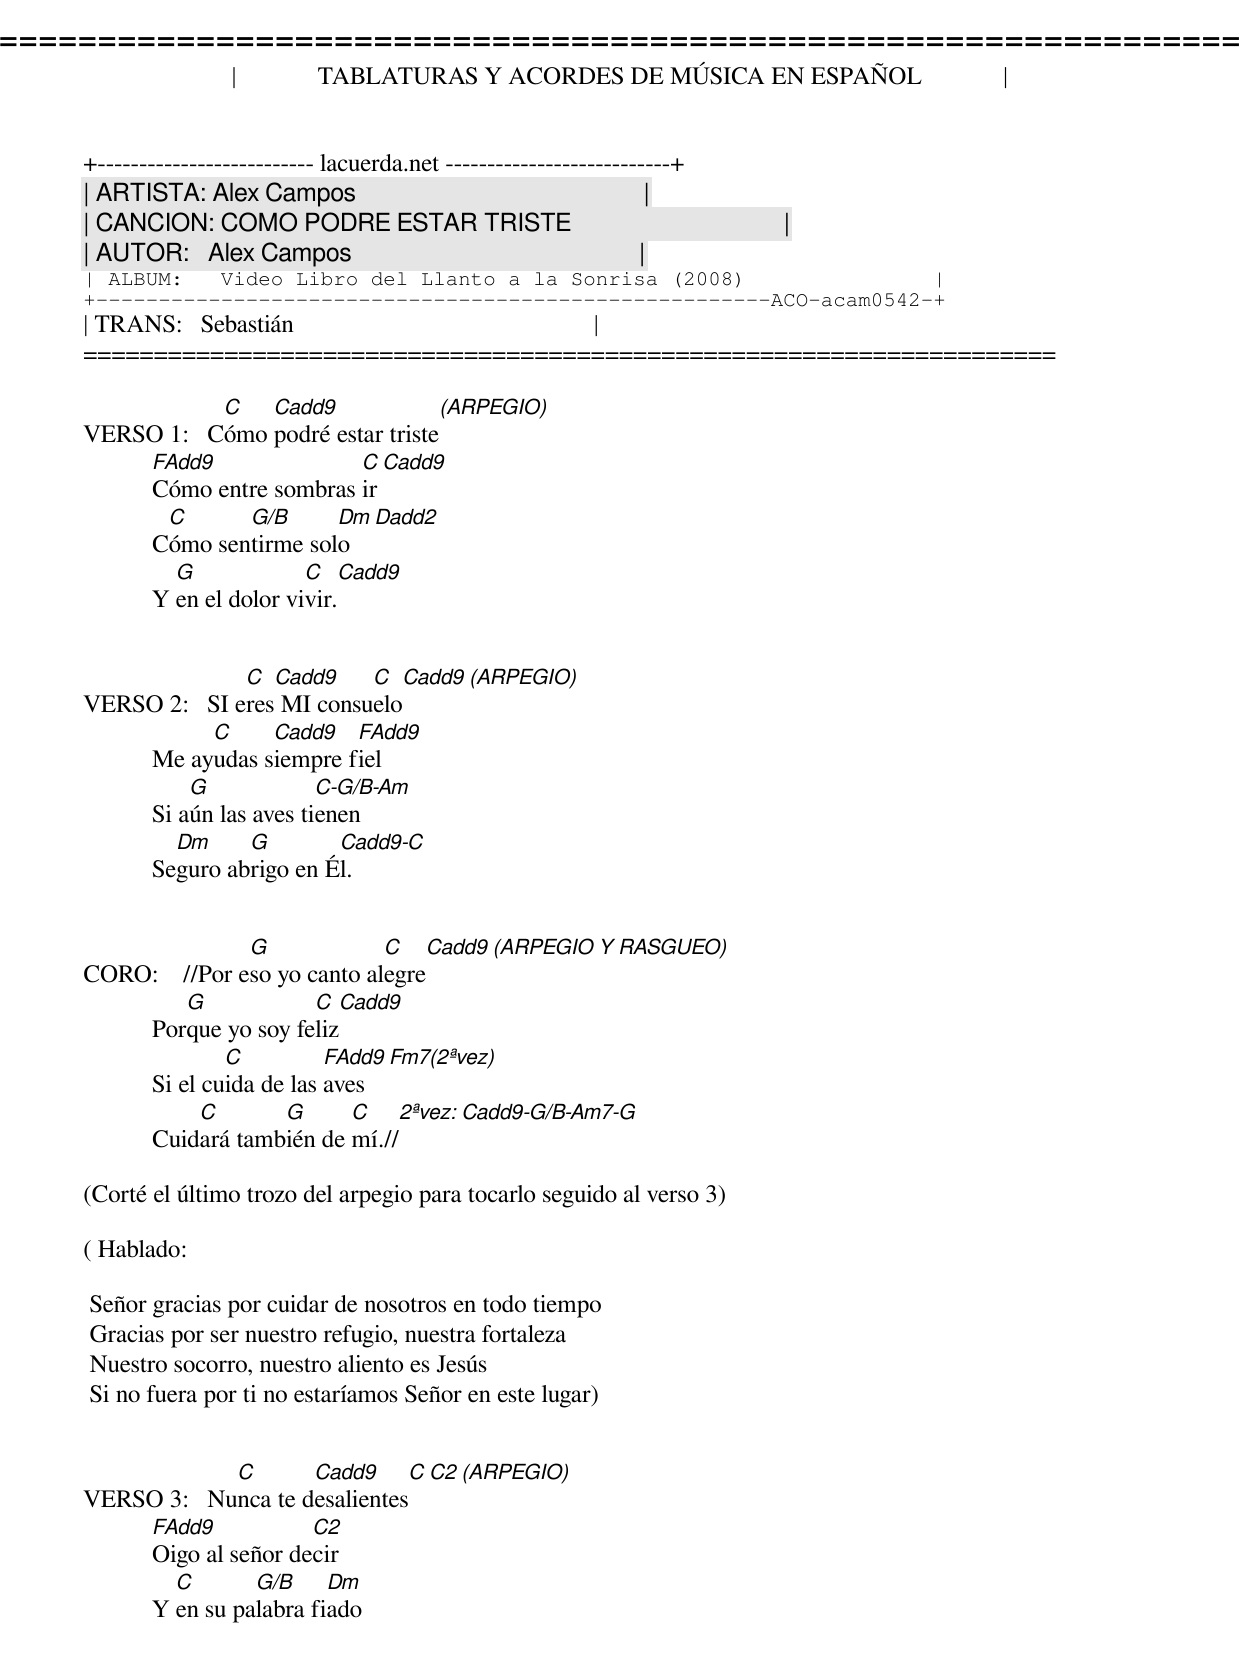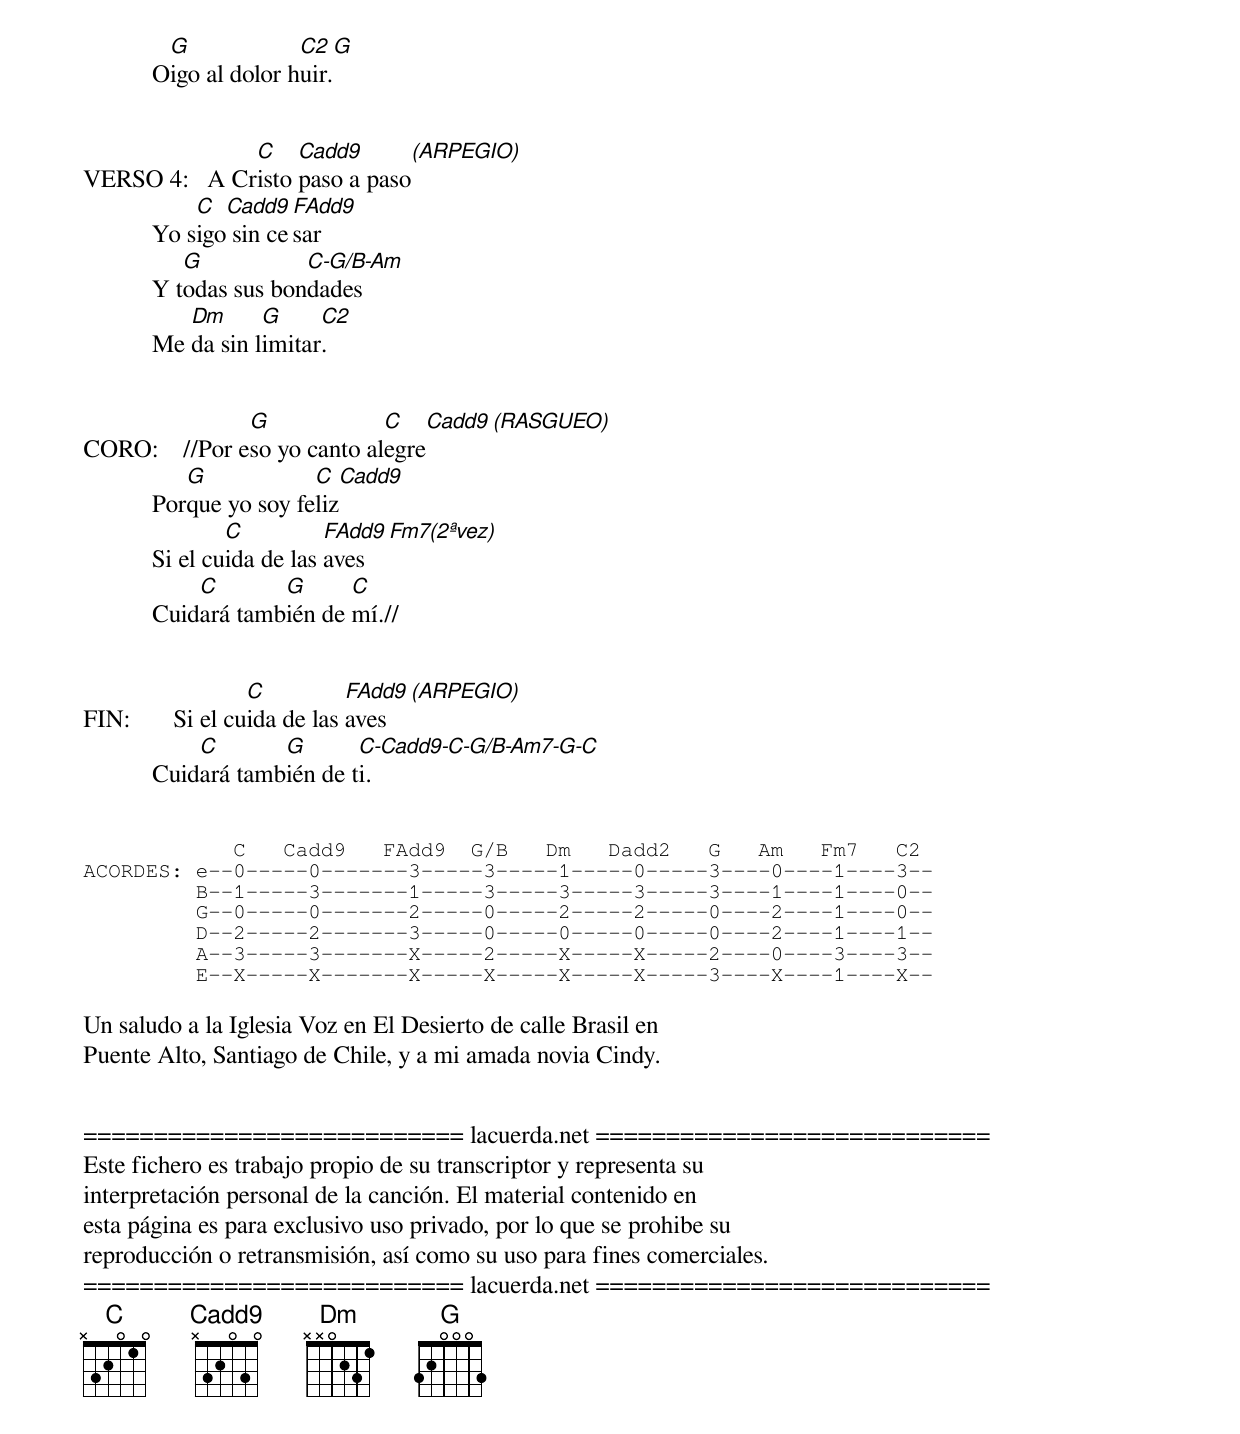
=====================================================================
|             TABLATURAS Y ACORDES DE MÚSICA EN ESPAÑOL             |
+-------------------------- lacuerda.net ---------------------------+
| ARTISTA: Alex Campos                                              |
| CANCION: COMO PODRE ESTAR TRISTE                                  |
| AUTOR:   Alex Campos                                              |
| ALBUM:   Video Libro del Llanto a la Sonrisa (2008)               |
+------------------------------------------------------ACO-acam0542-+
| TRANS:   Sebastián                                                |
=====================================================================

            C   Cadd9                       (ARPEGIO)
VERSO 1:   Cómo podré estar triste
           FAdd9              C   Cadd9
           Cómo entre sombras ir
            C      G/B      Dm   Dadd2
           Cómo sentirme solo
             G             C    Cadd9
           Y en el dolor vivir.


               C  Cadd9    C   Cadd9         (ARPEGIO)
VERSO 2:   SI eres MI consuelo
                C     Cadd9   FAdd9
           Me ayudas siempre fiel
               G             C-G/B-Am
           Si aún las aves tienen
             Dm     G        Cadd9-C
           Seguro abrigo en Él.


                G             C     Cadd9    (ARPEGIO Y RASGUEO)
CORO:    //Por eso yo canto alegre
              G            C   Cadd9
           Porque yo soy feliz
                   C          FAdd9    Fm7(2ªvez)
           Si el cuida de las aves
               C       G      C     2ªvez: Cadd9-G/B-Am7-G
           Cuidará también de mí.//

(Corté el último trozo del arpegio para tocarlo seguido al verso 3)

( Hablado:

 Señor gracias por cuidar de nosotros en todo tiempo
 Gracias por ser nuestro refugio, nuestra fortaleza
 Nuestro socorro, nuestro aliento es Jesús
 Si no fuera por ti no estaríamos Señor en este lugar)


             C       Cadd9       C   C2       (ARPEGIO)
VERSO 3:   Nunca te desalientes
           FAdd9           C2
           Oigo al señor decir
             C       G/B     Dm
           Y en su palabra fiado
            G             C2   G
           Oigo al dolor huir.


               C    Cadd9                      (ARPEGIO)
VERSO 4:   A Cristo paso a paso
               C  Cadd9  FAdd9
           Yo sigo sin cesar
              G           C-G/B-Am
           Y todas sus bondades
              Dm      G     C2
           Me da sin limitar.


                G             C     Cadd9      (RASGUEO)
CORO:    //Por eso yo canto alegre
              G            C   Cadd9
           Porque yo soy feliz
                   C          FAdd9    Fm7(2ªvez)
           Si el cuida de las aves
               C       G      C
           Cuidará también de mí.//


                   C          FAdd9            (ARPEGIO)
FIN:       Si el cuida de las aves
               C       G       C-Cadd9-C-G/B-Am7-G-C
           Cuidará también de ti.


            C   Cadd9   FAdd9  G/B   Dm   Dadd2   G   Am   Fm7   C2
ACORDES: e--0-----0-------3-----3-----1-----0-----3----0----1----3--
         B--1-----3-------1-----3-----3-----3-----3----1----1----0--
         G--0-----0-------2-----0-----2-----2-----0----2----1----0--
         D--2-----2-------3-----0-----0-----0-----0----2----1----1--
         A--3-----3-------X-----2-----X-----X-----2----0----3----3--
         E--X-----X-------X-----X-----X-----X-----3----X----1----X--

Un saludo a la Iglesia Voz en El Desierto de calle Brasil en
Puente Alto, Santiago de Chile, y a mi amada novia Cindy.


=========================== lacuerda.net ============================
Este fichero es trabajo propio de su transcriptor y representa su
interpretación personal de la canción. El material contenido en
esta página es para exclusivo uso privado, por lo que se prohibe su
reproducción o retransmisión, así como su uso para fines comerciales.
=========================== lacuerda.net ============================
